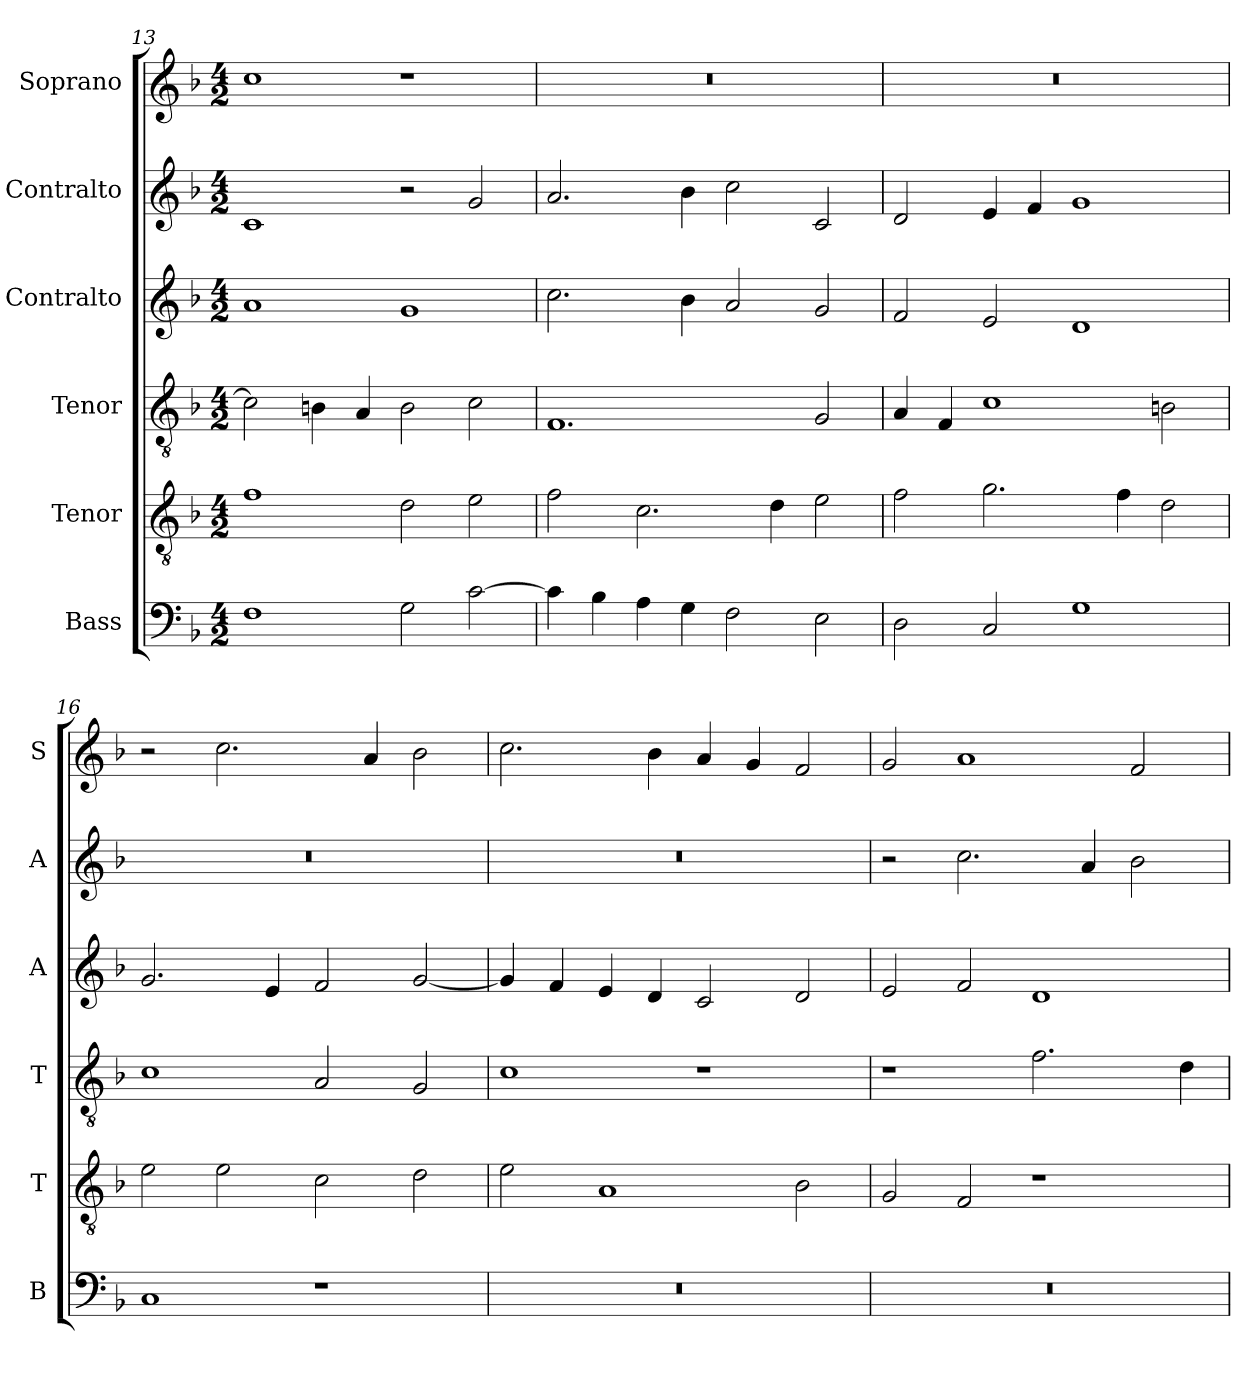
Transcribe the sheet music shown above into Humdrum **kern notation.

**kern	**kern	**kern	**kern	**kern	**kern
*part6	*part5	*part4	*part3	*part2	*part1
*staff6	*staff5	*staff4	*staff3	*staff2	*staff1
*I"Bass	*I"Tenor	*I"Tenor	*I"Contralto	*I"Contralto	*I"Soprano
*I'B	*I'T	*I'T	*I'A	*I'A	*I'S
*clefF4	*clefGv2	*clefGv2	*clefG2	*clefG2	*clefG2
*k[b-]	*k[b-]	*k[b-]	*k[b-]	*k[b-]	*k[b-]
*F:ion	*F:ion	*F:ion	*F:ion	*F:ion	*F:ion
*M4/2	*M4/2	*M4/2	*M4/2	*M4/2	*M4/2
=13	=13	=13	=13	=13	=13
1F	1f	2c]	1a	1c	1cc
.	.	4Bn	.	.	.
.	.	4A	.	.	.
2G	2d	2B	1g	2r	1r
[2c	2e	2c	.	2g	.
=14	=14	=14	=14	=14	=14
4c]	2f	1.F	2.cc	2.a	0r
4B-	.	.	.	.	.
4A	2.c	.	.	.	.
4G	.	.	4b-	4b-	.
2F	.	.	2a	2cc	.
.	4d	.	.	.	.
2E	2e	2G	2g	2c	.
=15	=15	=15	=15	=15	=15
2D	2f	4A	2f	2d	0r
.	.	4F	.	.	.
2C	2.g	1c	2e	4e	.
.	.	.	.	4f	.
1G	.	.	1d	1g	.
.	4f	.	.	.	.
.	2d	2Bn	.	.	.
=16	=16	=16	=16	=16	=16
1C	2e	1c	2.g	0r	2r
.	2e	.	.	.	2.cc
.	.	.	4e	.	.
1r	2c	2A	2f	.	.
.	.	.	.	.	4a
.	2d	2G	[2g	.	2b-
=17	=17	=17	=17	=17	=17
0r	2e	1c	4g]	0r	2.cc
.	.	.	4f	.	.
.	1A	.	4e	.	.
.	.	.	4d	.	4b-
.	.	1r	2c	.	4a
.	.	.	.	.	4g
.	2B-	.	2d	.	2f
=18	=18	=18	=18	=18	=18
0r	2G	1r	2e	2r	2g
.	2F	.	2f	2.cc	1a
.	1r	2.f	1d	.	.
.	.	.	.	4a	.
.	.	.	.	2b-	2f
.	.	4d	.	.	.
=	=	=	=	=	=
*-	*-	*-	*-	*-	*-
